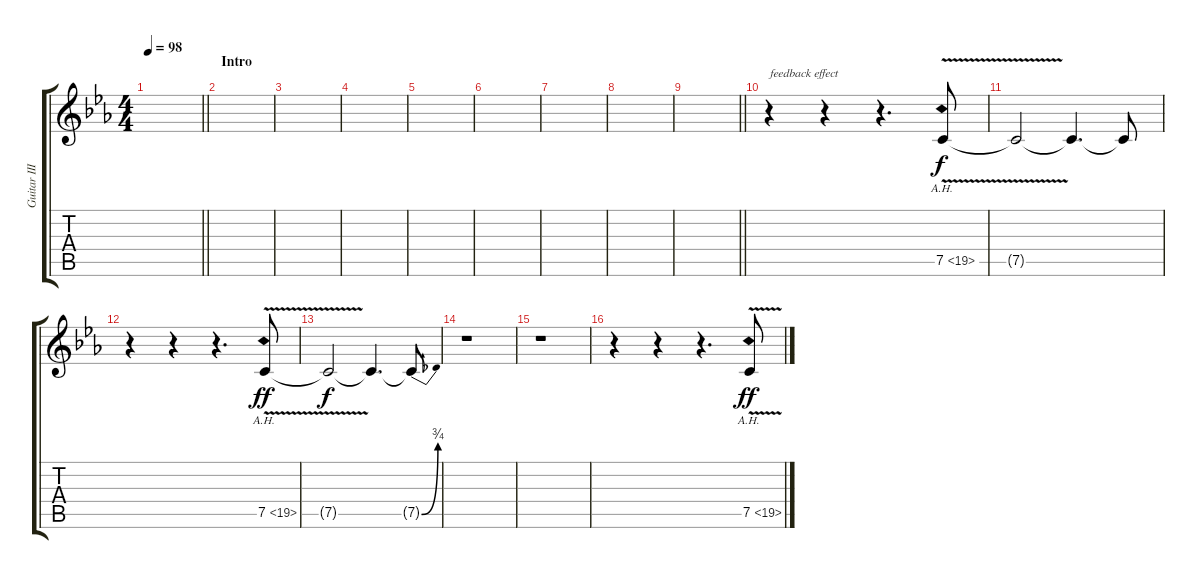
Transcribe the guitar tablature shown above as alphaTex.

\track ("Guitar III " "Guitar III") {instrument distortionguitar}
\staff {score tabs}
\tuning (C4 G3 Eb3 Bb2 F2 C2) {hide}
\ts (4 4)
\tempo 98
\clef g2
\barLineRight lightlight
\ks cminor
|
\section ("" "Intro")
|
|
|
|
|
|
|
\barLineRight lightlight
|
r.4{txt "feedback effect"} r.4 r.4{d volume 0 balance 15} 7.5{ah 12 v}.8 |
7.5{t}.2{dy f volume 12} 7.5{t}.4{d} 7.5{t}.8 |
r.4 r.4 r.4{d volume 0 balance 15} 7.5{ah 12 v}.8{dy ff} |
7.5{t}.2{dy f volume 12} 7.5{t}.4{d} 7.5{be (bend 0 0 60 3) t}.8 |
r.1 |
r.1 |
r.4 r.4 r.4{d volume 0 balance 15} 7.5{ah 12 v}.8{dy ff}
